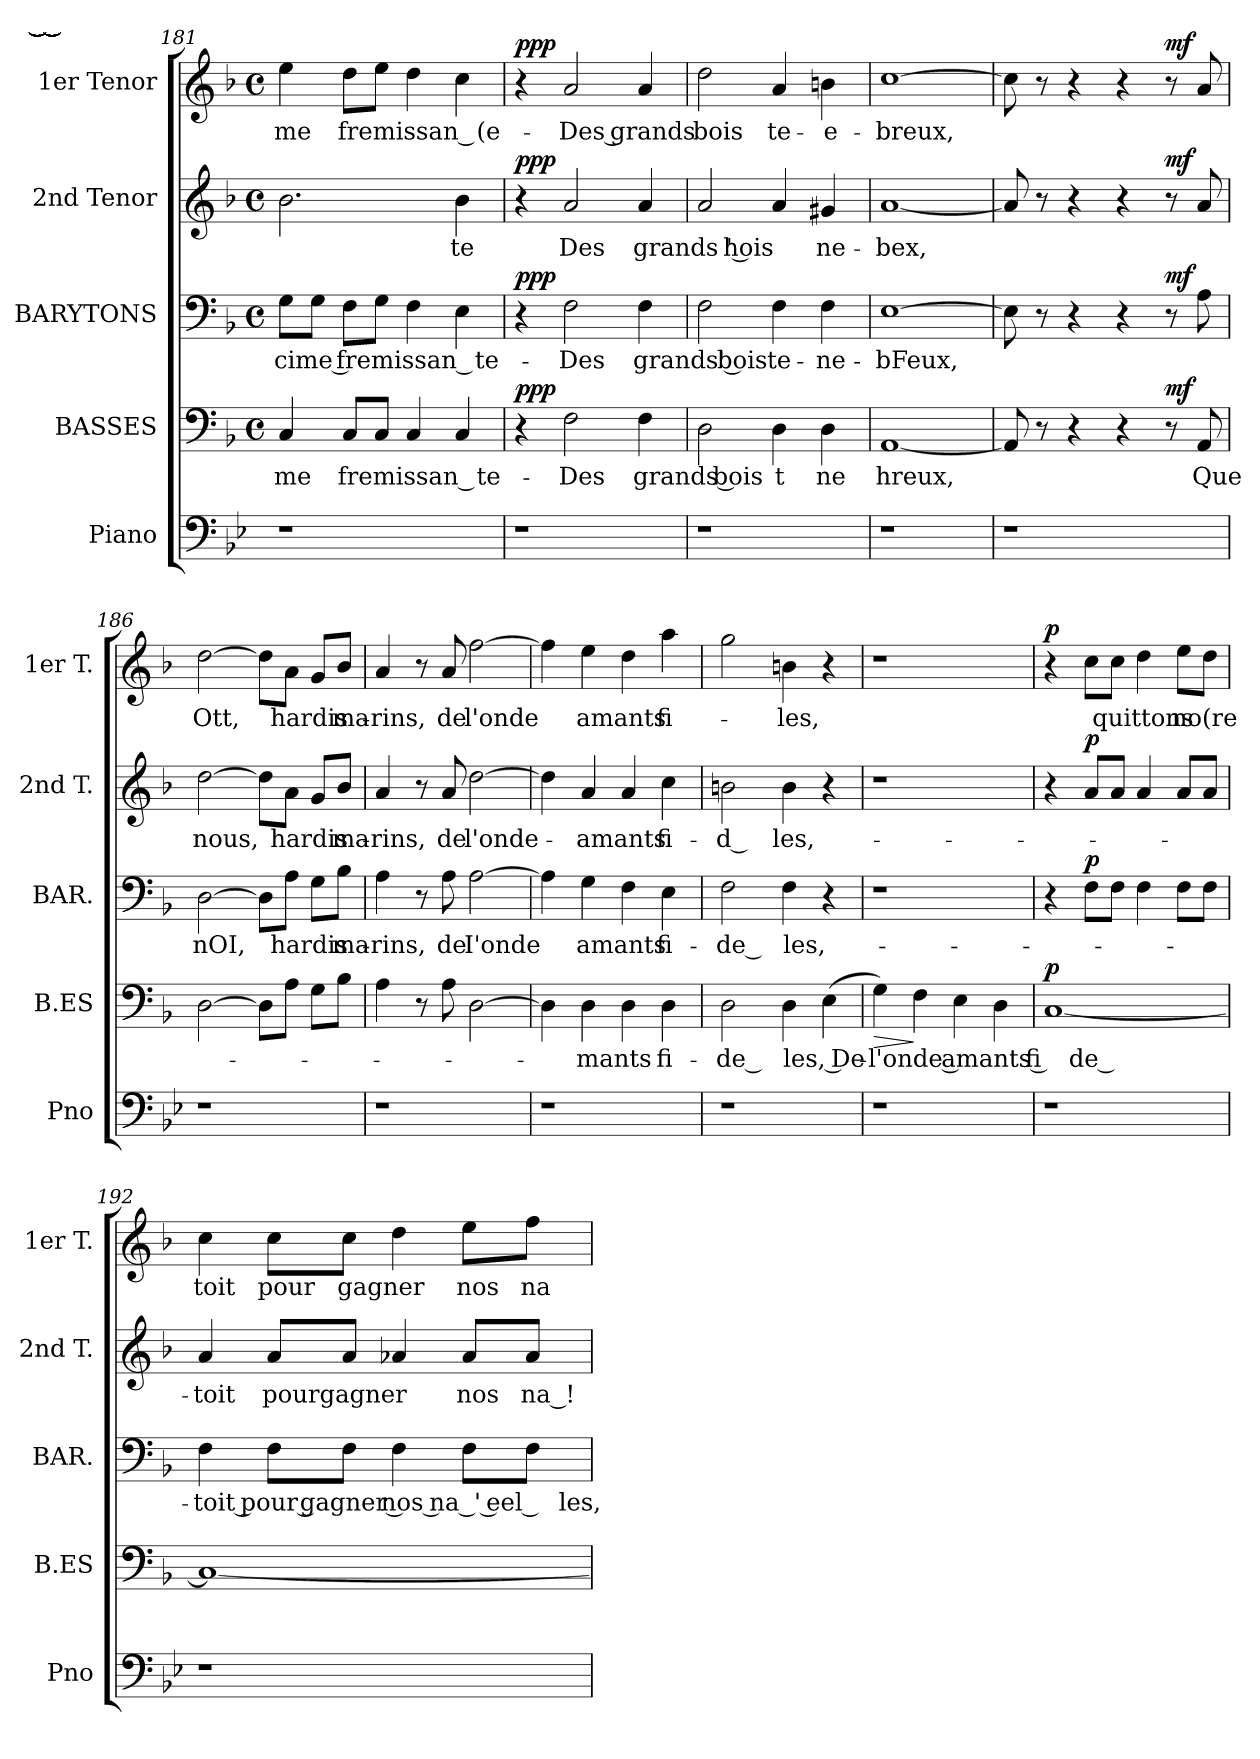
**kern	**kern	**text	**dynam	**kern	**text	**dynam	**kern	**text	**dynam	**kern	**text	**dynam
*part5	*part4	*part4	*part4	*part3	*part3	*part3	*part2	*part2	*part2	*part1	*part1	*part1
*staff5	*staff4	*staff4	*staff4	*staff3	*staff3	*staff3	*staff2	*staff2	*staff2	*staff1	*staff1	*staff1
*I"Piano	*I"BASSES	*	*	*I"BARYTONS	*	*	*I"2nd Tenor	*	*	*I"1er Tenor	*	*
*I'Pno	*I'B.ES	*	*	*I'BAR.	*	*	*I'2nd T.	*	*	*I'1er T.	*	*
*clefF4	*clefF4	*	*	*clefF4	*	*	*clefG2	*	*	*clefG2	*	*
*k[b-e-]	*k[b-]	*	*	*k[b-]	*	*	*k[b-]	*	*	*k[b-]	*	*
*	*M4/4	*	*	*M4/4	*	*	*M4/4	*	*	*M4/4	*	*
*	*met(c)	*	*	*met(c)	*	*	*met(c)	*	*	*met(c)	*	*
=181	=181	=181	=181	=181	=181	=181	=181	=181	=181	=181	=181	=181
1r	4C/	-me	.	8G\L	cime fremissan _ te-	.	2.b-\	.	.	4ee\	-me	.
.	.	.	.	8G\J	.	.	.	.	.	.	.	.
.	8C/L	fremissan _ te-	.	8F\L	.	.	.	.	.	8dd\L	fremissan _ (e-	.
.	8C/J	.	.	8G\J	.	.	.	.	.	8ee\J	.	.
.	4C/	.	.	4F\	.	.	.	.	.	4dd\	.	.
.	4C/	.	.	4E\	.	.	4b-\	-te	.	4cc\	.	.
=182	=182	=182	=182	=182	=182	=182	=182	=182	=182	=182	=182	=182
!	!	!	!LO:DY:a	!	!	!LO:DY:a	!	!	!LO:DY:a	!	!	!LO:DY:a
1r	4r	.	ppp	4r	.	ppp	4r	.	ppp	4r	.	ppp
.	2F\	-Des	.	2F\	-Des	.	2a/	Des	.	2a/	-Des grands	.
.	4F\	grands bois	.	4F\	grands' bois	.	4a/	grands ' hois	.	4a/	.	.
=183	=183	=183	=183	=183	=183	=183	=183	=183	=183	=183	=183	=183
1r	2D\	.	.	2F\	.	.	2a/	.	.	2dd\	bois	.
.	4D\	t_	.	4F\	te-	.	4a/	.	.	4a/	te-	.
.	4D\	ne_	.	4F\	-ne-	.	4g#X/	ne-	.	4bn\	-e-	.
!!LO:LB:g=z
=184	=184	=184	=184	=184	=184	=184	=184	=184	=184	=184	=184	=184
1r	[1AA/	hreux,	.	[1E\	-bFeux,	.	[1a/	-bex,	.	[1cc\	-breux,	.
=185	=185	=185	=185	=185	=185	=185	=185	=185	=185	=185	=185	=185
1r	8AA/]	.	.	8E\]	.	.	8a/]	.	.	8cc\]	.	.
.	8r	.	.	8r	.	.	8r	.	.	8r	.	.
.	4r	.	.	4r	.	.	4r	.	.	4r	.	.
.	4r	.	.	4r	.	.	4r	.	.	4r	.	.
!	!	!	!LO:DY:a	!	!	!LO:DY:a	!	!	!LO:DY:a	!	!	!LO:DY:a
.	8r	.	mf	8r	.	mf	8r	.	mf	8r	.	mf
.	8AA/	Que-	.	8A\	.	.	8a/	.	.	8a/	.	.
=186	=186	=186	=186	=186	=186	=186	=186	=186	=186	=186	=186	=186
1r	[2D\	.	.	[2D\	nOI,­	.	[2dd\	nous,	.	[2dd\	Ott,	.
.	8D\L]	.	.	8D\L]	.	.	8dd\L]	.	.	8dd\L]	.	.
.	8A\J	.	.	8A\J	hardis	.	8a\J	hardis	.	8a\J	hardis	.
.	8G\L	.	.	8G\L	.	.	8g/L	.	.	8g/L	.	.
.	8B-\J	.	.	8B-\J	ma-	.	8b-/J	ma-	.	8b-/J	ma-	.
=187	=187	=187	=187	=187	=187	=187	=187	=187	=187	=187	=187	=187
1r	4A\	.	.	4A\	-rins,	.	4a/	-rins,	.	4a/	-rins,	.
.	8r	.	.	8r	.	.	8r	.	.	8r	.	.
.	8A\	.	.	8A\	de	.	8a/	de	.	8a/	de	.
.	[2D\	.	.	[2A\	I'onde	.	[2dd\	l'onde-	.	[2ff\	l'onde	.
!!LO:LB:g=z
=188	=188	=188	=188	=188	=188	=188	=188	=188	=188	=188	=188	=188
1r	4D\]	.	.	4A\]	.	.	4dd\]	.	.	4ff\]	.	.
.	4D\	-mants	.	4G\	amants	.	4a/	-amants	.	4ee\	amants	.
.	4D\	.	.	4F\	.	.	4a/	.	.	4dd\	.	.
.	4D\	fi-	.	4E\	fi-	.	4cc\	fi-	.	4aa\	fi-	.
=189	=189	=189	=189	=189	=189	=189	=189	=189	=189	=189	=189	=189
1r	2D\	-de _ les, De-	.	2F\	-de _ les,-	.	2bn\	-d _ les,-	.	2gg\	.	.
.	4D\	.	.	4F\	.	.	4b\	.	.	4bn\	-les,	.
.	(4E\	.	.	4r	.	.	4r	.	.	4r	.	.
=190	=190	=190	=190	=190	=190	=190	=190	=190	=190	=190	=190	=190
!	!	!	!LO:HP:b	!	!	!	!	!	!	!	!	!
1r	4G\)	-l'onde amants fi-	>	1r	.	.	1r	.	.	1r	.	.
.	4F\	.	]	.	.	.	.	.	.	.	.	.
.	4E\	.	.	.	.	.	.	.	.	.	.	.
.	4D\	.	.	.	.	.	.	.	.	.	.	.
=191	=191	=191	=191	=191	=191	=191	=191	=191	=191	=191	=191	=191
!	!	!	!LO:DY:a	!	!	!	!	!	!	!	!	!LO:DY:a
1r	[1C/	-_ de _	p	4r	-Nous quittons notre	.	4r	-Nous quittons otre	.	4r	Nous	p
!	!	!	!	!	!	!LO:DY:a	!	!	!LO:DY:a	!	!	!
.	.	.	.	8F\L	.	p	8a/L	.	p	8cc\L	.	.
.	.	.	.	8F\J	.	.	8a/J	.	.	8cc\J	quittons	.
.	.	.	.	4F\	.	.	4a/	.	.	4dd\	.	.
.	.	.	.	8F\L	.	.	8a/L	.	.	8ee\L	no(re	.
.	.	.	.	8F\J	.	.	8a/J	.	.	8dd\J	.	.
!!LO:LB:g=z
=192	=192	=192	=192	=192	=192	=192	=192	=192	=192	=192	=192	=192
1r	1C/_	.	.	4F\	toit pour gagner nos na_' eel _ les,-	.	4a/	toit	.	4cc\	toit	.
.	.	.	.	8F\L	.	.	8a/L	pourgagner	.	8cc\L	pour	.
.	.	.	.	8F\J	.	.	8a/J	.	.	8cc\J	gagner	.
.	.	.	.	4F\	.	.	4a-X/	.	.	4dd\	.	.
.	.	.	.	8F\L	.	.	8a-/L	nos	.	8ee\L	nos	.
.	.	.	.	8F\J	.	.	8a-/J	na_!-	.	8ff\J	na-	.
=	=	=	=	=	=	=	=	=	=	=	=	=
*-	*-	*-	*-	*-	*-	*-	*-	*-	*-	*-	*-	*-
